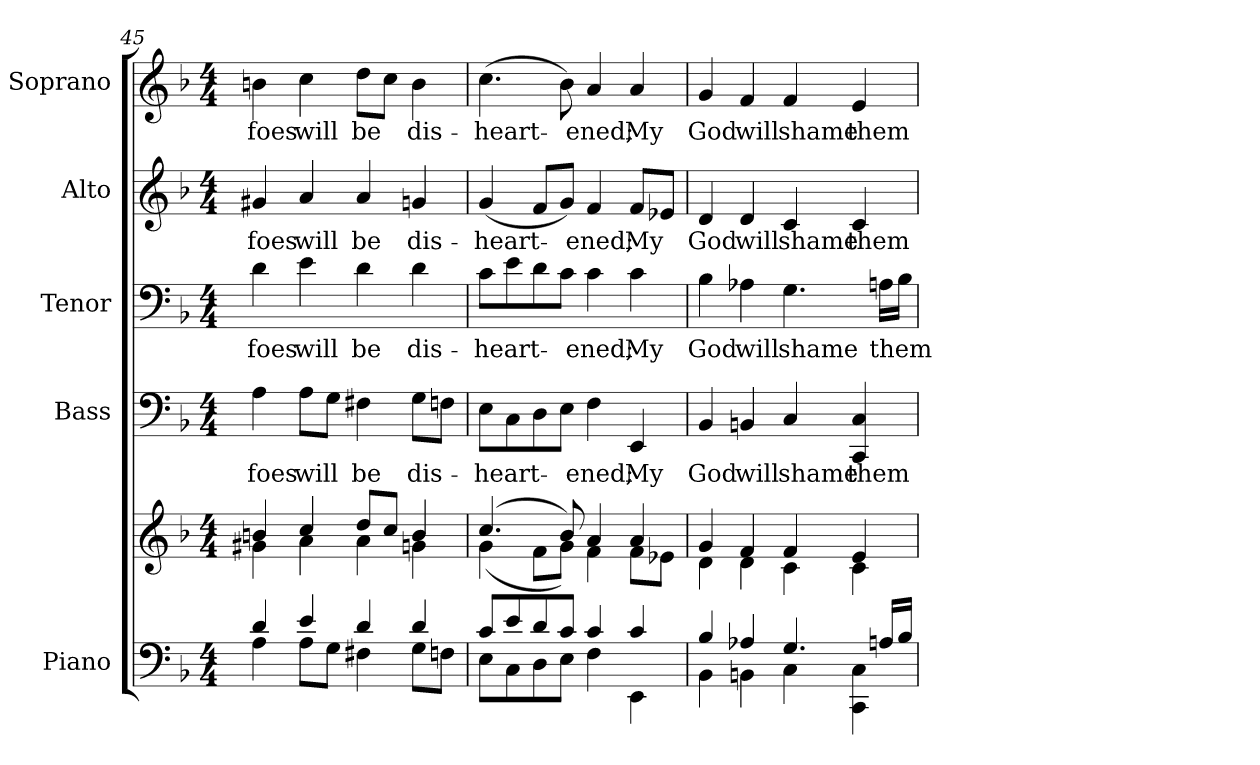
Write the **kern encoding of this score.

**kern	**kern	**kern	**text	**kern	**text	**kern	**text	**kern	**text
*part5	*part5	*part4	*part4	*part3	*part3	*part2	*part2	*part1	*part1
*staff6	*staff5	*staff4	*staff4	*staff3	*staff3	*staff2	*staff2	*staff1	*staff1
*I"Piano	*	*I"Bass	*	*I"Tenor	*	*I"Alto	*	*I"Soprano	*
*I'Pno.	*	*I'B.	*	*I'T.	*	*I'A.	*	*I'S.	*
!!LO:PB:g=z
*clefF4	*clefG2	*clefF4	*	*clefF4	*	*clefG2	*	*clefG2	*
*k[b-]	*k[b-]	*k[b-]	*	*k[b-]	*	*k[b-]	*	*k[b-]	*
*F:	*F:	*F:	*	*F:	*	*F:	*	*F:	*
*M4/4	*M4/4	*M4/4	*	*M4/4	*	*M4/4	*	*M4/4	*
=45	=45	=45	=45	=45	=45	=45	=45	=45	=45
*^	*^	*	*	*	*	*	*	*	*
!	!	!	!	!	!LO:LY:b:color=#000000	!	!	!	!	!	!
!	!	!	!	!	!	!	!LO:LY:b:color=#000000	!	!	!	!
!	!	!	!	!	!	!	!	!	!LO:LY:b:color=#000000	!	!
!	!	!	!	!	!	!	!	!	!	!	!LO:LY:b:color=#000000
4di/	4Ai\	4bni/	4g#Xi\	4Ai\	foes	4di\	foes	4g#Xi/	foes	4bni\	foes
!	!	!	!	!	!LO:LY:b:color=#000000	!	!	!	!	!	!
!	!	!	!	!	!	!	!LO:LY:b:color=#000000	!	!	!	!
!	!	!	!	!	!	!	!	!	!LO:LY:b:color=#000000	!	!
!	!	!	!	!	!	!	!	!	!	!	!LO:LY:b:color=#000000
4ei/	8Ai\L	4cci/	4ai\	8Ai\L	will	4ei\	will	4ai/	will	4cci\	will
.	8Gi\J	.	.	8Gi\J	.	.	.	.	.	.	.
!	!	!	!	!	!LO:LY:b:color=#000000	!	!	!	!	!	!
!	!	!	!	!	!	!	!LO:LY:b:color=#000000	!	!	!	!
!	!	!	!	!	!	!	!	!	!LO:LY:b:color=#000000	!	!
!	!	!	!	!	!	!	!	!	!	!	!LO:LY:b:color=#000000
4di/	4F#Xi\	8ddi/L	4ai\	4F#Xi\	be	4di\	be	4ai/	be	8ddi\L	be
.	.	8cci/J	.	.	.	.	.	.	.	8cci\J	.
!	!	!	!	!	!LO:LY:b:color=#000000	!	!	!	!	!	!
!	!	!	!	!	!	!	!LO:LY:b:color=#000000	!	!	!	!
!	!	!	!	!	!	!	!	!	!LO:LY:b:color=#000000	!	!
!	!	!	!	!	!	!	!	!	!	!	!LO:LY:b:color=#000000
4di/	8Gi\L	4bi/	4gni\	8Gi\L	dis-	4di\	dis-	4gni/	dis-	4bi\	dis-
.	8Fni\J	.	.	8Fni\J	.	.	.	.	.	.	.
=46	=46	=46	=46	=46	=46	=46	=46	=46	=46	=46	=46
!	!	!	!	!	!LO:LY:b:color=#000000	!	!	!	!	!	!
!	!	!	!	!	!	!	!LO:LY:b:color=#000000	!	!	!	!
!	!	!	!	!	!	!	!	!	!LO:LY:b:color=#000000	!	!
!	!	!	!	!	!	!	!	!	!	!	!LO:LY:b:color=#000000
8ci/L	8Ei\L	(4.cci/	(4gi\	8Ei\L	-heart-	8ci\L	-heart-	(4gi/	-heart-	(4.cci\	-heart-
8ei/	8Ci\	.	.	8Ci\	.	8ei\	.	.	.	.	.
8di/	8Di\	.	8fi\L	8Di\	.	8di\	.	8fi/L	.	.	.
8ci/J	8Ei\J	8b-i/)	8gi\J)	8Ei\J	.	8ci\J	.	8gi/J)	.	8b-i\)	.
!	!	!	!	!	!LO:LY:b:color=#000000	!	!	!	!	!	!
!	!	!	!	!	!	!	!LO:LY:b:color=#000000	!	!	!	!
!	!	!	!	!	!	!	!	!	!LO:LY:b:color=#000000	!	!
!	!	!	!	!	!	!	!	!	!	!	!LO:LY:b:color=#000000
4ci/	4Fi\	4ai/	4fi\	4Fi\	-ened;	4ci\	-ened;	4fi/	-ened;	4ai/	-ened;
!	!	!	!	!	!LO:LY:b:color=#000000	!	!	!	!	!	!
!	!	!	!	!	!	!	!LO:LY:b:color=#000000	!	!	!	!
!	!	!	!	!	!	!	!	!	!LO:LY:b:color=#000000	!	!
!	!	!	!	!	!	!	!	!	!	!	!LO:LY:b:color=#000000
4ci/	4EEi\	4ai/	8fi\L	4EEi/	My	4ci\	My	8fi/L	My	4ai/	My
.	.	.	8e-Xi\J	.	.	.	.	8e-Xi/J	.	.	.
!!LO:PB:g=z
=47	=47	=47	=47	=47	=47	=47	=47	=47	=47	=47	=47
!	!	!	!	!	!LO:LY:b:color=#000000	!	!	!	!	!	!
!	!	!	!	!	!	!	!LO:LY:b:color=#000000	!	!	!	!
!	!	!	!	!	!	!	!	!	!LO:LY:b:color=#000000	!	!
!	!	!	!	!	!	!	!	!	!	!	!LO:LY:b:color=#000000
4B-i/	4BB-i\	4gi/	4di\	4BB-i/	God	4B-i\	God	4di/	God	4gi/	God
!	!	!	!	!	!LO:LY:b:color=#000000	!	!	!	!	!	!
!	!	!	!	!	!	!	!LO:LY:b:color=#000000	!	!	!	!
!	!	!	!	!	!	!	!	!	!LO:LY:b:color=#000000	!	!
!	!	!	!	!	!	!	!	!	!	!	!LO:LY:b:color=#000000
4A-Xi/	4BBni\	4fi/	4di\	4BBni/	will	4A-Xi\	will	4di/	will	4fi/	will
!	!	!	!	!	!LO:LY:b:color=#000000	!	!	!	!	!	!
!	!	!	!	!	!	!	!LO:LY:b:color=#000000	!	!	!	!
!	!	!	!	!	!	!	!	!	!LO:LY:b:color=#000000	!	!
!	!	!	!	!	!	!	!	!	!	!	!LO:LY:b:color=#000000
4.Gi/	4Ci\	4fi/	4ci\	4Ci/	shame	4.Gi\	shame	4ci/	shame	4fi/	shame
!	!	!	!	!	!LO:LY:b:color=#000000	!	!	!	!	!	!
!	!	!	!	!	!	!	!	!	!LO:LY:b:color=#000000	!	!
!	!	!	!	!	!	!	!	!	!	!	!LO:LY:b:color=#000000
.	4CCi\ 4Ci	4ei/	4ci\	4CCi/ 4Ci	them	.	.	4ci/	them	4ei/	them
!	!	!	!	!	!	!	!LO:LY:b:color=#000000	!	!	!	!
16Ani/LL	.	.	.	.	.	16Ani\LL	them	.	.	.	.
16B-i/JJ	.	.	.	.	.	16B-i\JJ	.	.	.	.	.
*v	*v	*	*	*	*	*	*	*	*	*	*
*	*v	*v	*	*	*	*	*	*	*	*
=	=	=	=	=	=	=	=	=	=
*-	*-	*-	*-	*-	*-	*-	*-	*-	*-
